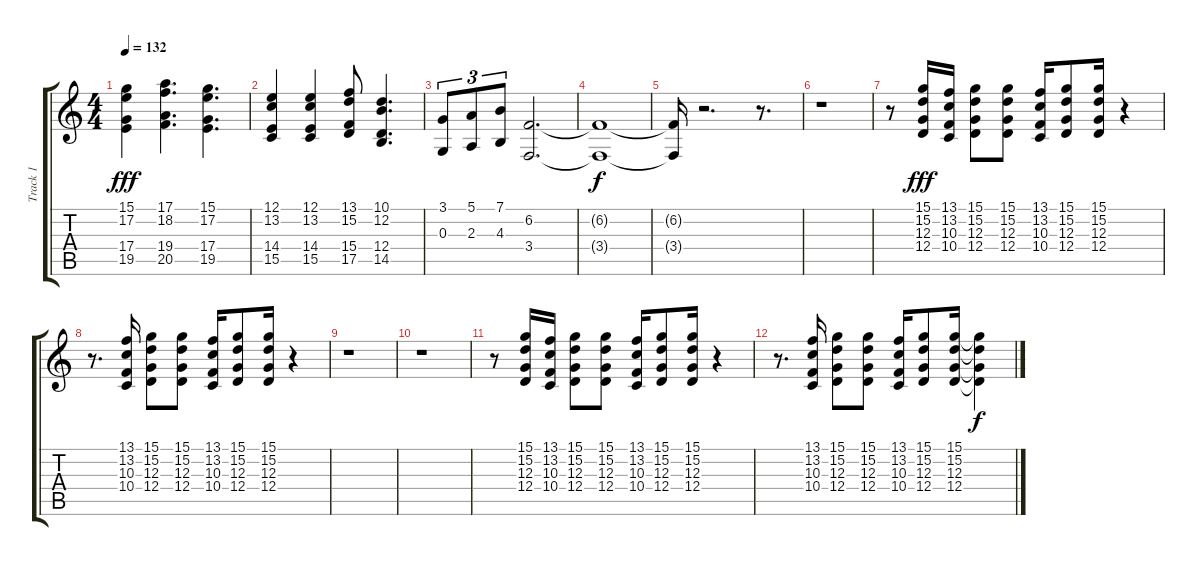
\track ("Track 1" "Track 1") {instrument synthbrass1}
\staff {score tabs}
\tuning (E4 B3 G3 D3 A2 E2) {hide}
\ts (4 4)
\tempo 132
\clef g2
\ks c
(15.1 17.2 17.4 19.5).4{dy fff} (17.1 18.2 19.4 20.5).4{d} (15.1 17.2 17.4 19.5).4{d} |
(12.1 13.2 14.4 15.5).4 (12.1 13.2 14.4 15.5).4 (13.1 15.2 15.4 17.5).8 (10.1 12.2 12.4 14.5).4{d} |
(3.1 0.3).8{tu (3 2)} (5.1 2.3).8{tu (3 2)} (7.1 4.3).8{tu (3 2)} (6.2 3.4).2{d} |
(6.2{t} 3.4{t}).1{dy f} |
(6.2{t} 3.4{t}).16 r.2{d} r.8{d} |
r.1 |
r.8 (15.1 15.2 12.3 12.4).16{dy fff} (13.1 13.2 10.3 10.4).16 (15.1 15.2 12.3 12.4).8 (15.1 15.2 12.3 12.4).8 (13.1 13.2 10.3 10.4).16 (15.1 15.2 12.3 12.4).8 (15.1 15.2 12.3 12.4).16 r.4 |
r.8{d} (13.1 13.2 10.3 10.4).16 (15.1 15.2 12.3 12.4).8 (15.1 15.2 12.3 12.4).8 (13.1 13.2 10.3 10.4).16 (15.1 15.2 12.3 12.4).8 (15.1 15.2 12.3 12.4).16 r.4 |
r.1 |
r.1 |
r.8 (15.1 15.2 12.3 12.4).16 (13.1 13.2 10.3 10.4).16 (15.1 15.2 12.3 12.4).8 (15.1 15.2 12.3 12.4).8 (13.1 13.2 10.3 10.4).16 (15.1 15.2 12.3 12.4).8 (15.1 15.2 12.3 12.4).16 r.4 |
r.8{d} (13.1 13.2 10.3 10.4).16 (15.1 15.2 12.3 12.4).8 (15.1 15.2 12.3 12.4).8 (13.1 13.2 10.3 10.4).16 (15.1 15.2 12.3 12.4).8 (15.1 15.2 12.3 12.4).16 (15.1{t} 15.2{t} 12.3{t} 12.4{t}).4{dy f}
